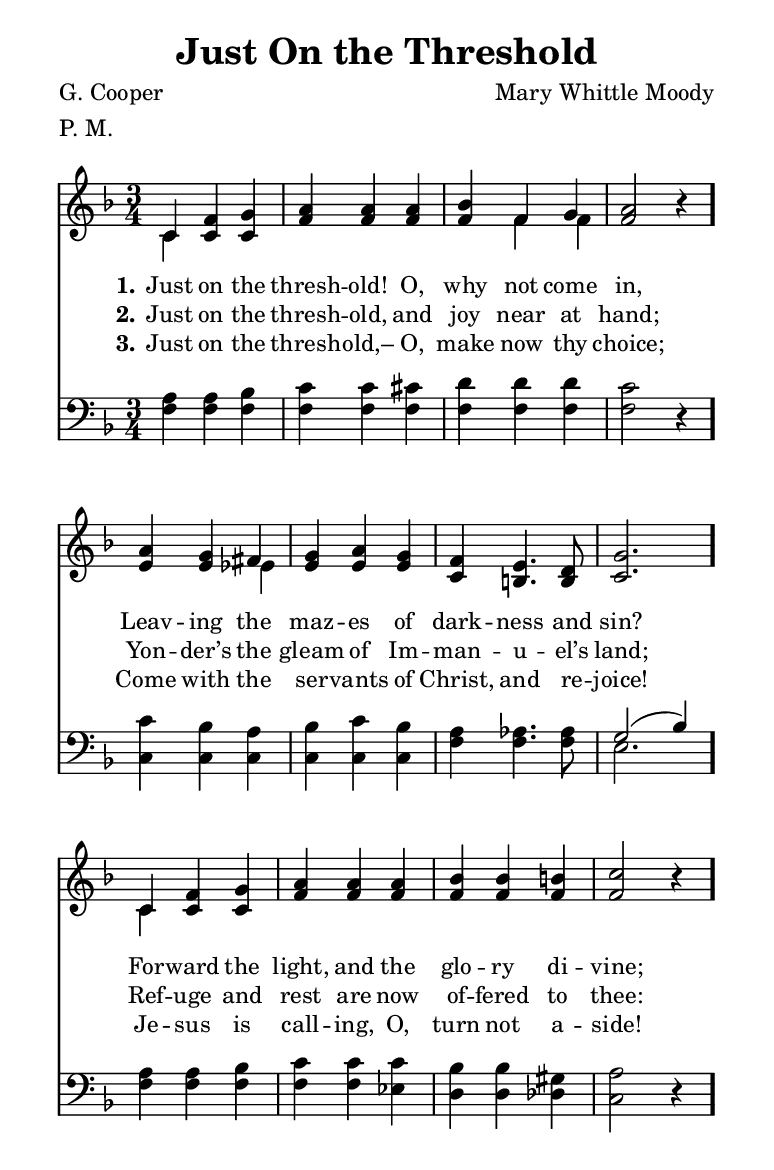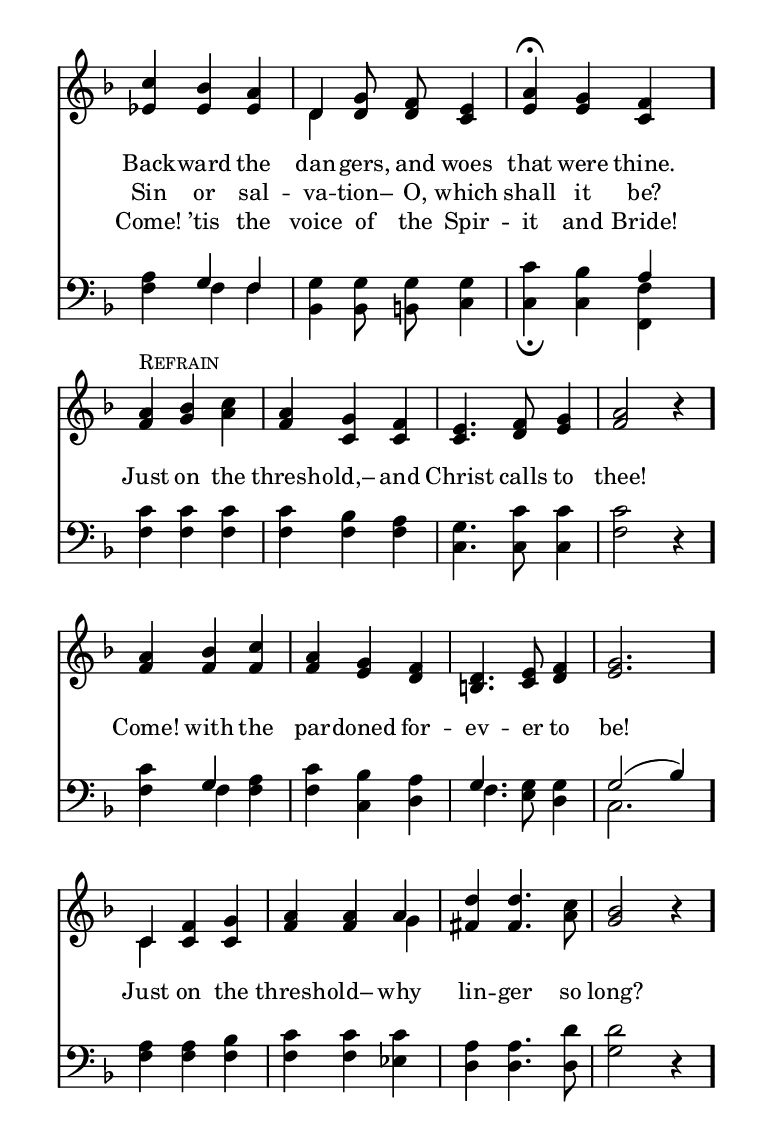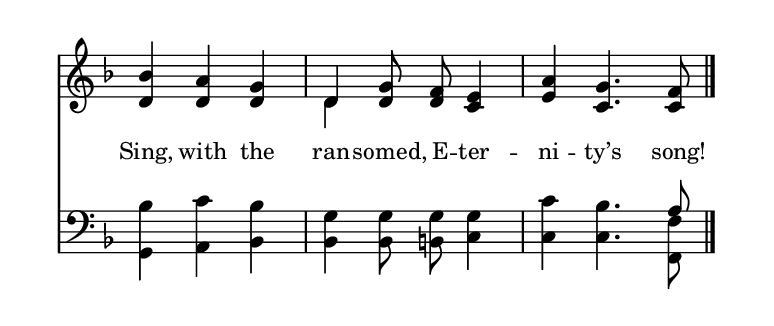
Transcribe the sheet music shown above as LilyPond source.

\include "common/global.ily"
\paper {
  \include "common/paper.ily"
  ragged-last-bottom = ##t
  systems-per-page = #(cond (is-eogsized 5) (#t #f))
  page-count = #(cond (is-eogsized 2) (#t #f))
  system-count = #(cond (is-eogsized 7) (#t #f))
}

\header{
  hymnnumber = "98"
  title = "Just On the Threshold"
  tunename = "Moment By Moment"
  meter = "P. M."
  poet = "G. Cooper"
  composer = "Mary Whittle Moody"
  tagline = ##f
}

% for fermata in MIDI
ta = { \tempo 4=120 }
tb = { \tempo 4=60 }

patternAA = { c4 c4 c4 | c4 c4 c4 | c4 c4 c4 | c2 c4 }
patternBA = { c4 c4 c4 | c4 c4 c4 | c4 c4. c8 | c2. }
patternBB = { c4 c4 c4 | c4 c4 c4 | c4 c4. c8 | c2( c4) }
patternCA = { c4 c4 c4 | c4 c8 c8 c4 | c4 \tb c4 \ta c4 | c2. }
patternDA = { c4 c4 c4 | c4 c4 c4 | c4. c8 c4 | c2 c4 }
patternEA = { c4 c4 c4 | c4 c4 c4 | c4. c8 c4 | c2. }
patternEB = { c4 c4 c4 | c4 c4 c4 | c4. c8 c4 | c2( c4) }
patternFA = { c4 c4 c4 | c4 c4 c4 | c4 c4. c8 | c2 c4 }
patternGA = { c4 c4 c4 | c4 c8 c8 c4 | c4 c4. c8 | c2. }

global = {
  \include "common/overrides.ily"
  \override Staff.TimeSignature.style = #'numbered
  \time 3/4
  \override Score.MetronomeMark.transparent = ##t % hide all fermata changes too
  \ta
  \key f \major
  \autoBeamOff
}

notesSoprano = {
\global
\relative c' {

  \changePitch \patternAA { c f g | a a a | bes f g | a r } \eogbreak
  \changePitch \patternBA { a g fis | g a g | f e d | g } \eogbreak
  \changePitch \patternAA { c, f g | a a a | bes bes b | c r } \eogbreak
  \changePitch \patternCA { c bes a | d, g f | e a \fermata g | f } \eogbreak

  << s^\markup { \small \caps "Refrain" }
  \changePitch \patternDA { a bes c | a g f | e f g | a r } >>
  \changePitch \patternEA { a bes c | a g f | d e f | g }
  \changePitch \patternFA { c, f g | a a a | d d c | bes r }
  \changePitch \patternGA { bes a g | d g f | e a g | f }

  \bar "|."

}
}

notesAlto = {
\global
\relative e' {

  \changePitch \patternAA { c c c | f f f | f f f | f r }
  \changePitch \patternBA { e e ees | e e e | c b! b | c }
  \changePitch \patternAA { c c c | f f f | f f f | f r }
  \changePitch \patternCA { ees ees ees | d d d | c e e | c }

  \changePitch \patternDA { f g a | f c c | c d e | f r }
  \changePitch \patternEA { f f f | f e d | b! c d | e }
  \changePitch \patternFA { c c c | f f g | fis fis a | g r }
  \changePitch \patternGA { d d d | d d d | c e c | c }

}
}

notesTenor = {
\global
\relative a {

  \changePitch \patternAA { a a bes | c c cis | d d d | c r }
  \changePitch \patternBB { c bes a | bes c bes | a aes aes | g( bes) }
  \changePitch \patternAA { a a bes | c c c | bes bes gis | a r }
  \changePitch \patternCA { a g f | g g g | g c bes | a }

  \changePitch \patternDA { c c c | c bes a | g c c | c r }
  \changePitch \patternEB { c g a | c bes a | g g g | g( bes) }
  \changePitch \patternFA { a a bes | c c c | a a d | d r }
  \changePitch \patternGA { bes c bes | g g g | g c bes | a }

}
}

notesBass = {
\global
\relative f {

  \changePitch \patternAA { f f f | f f f | f f f | f r }
  \changePitch \patternBA { c c c | c c c | f f f | e }
  \changePitch \patternAA { f f f | f f ees | d d des | c r }
  \changePitch \patternCA { f f f | bes, bes b! | c c_\fermata c | <f f,> }

  \changePitch \patternDA { f f f | f f f | c c c | f r }
  \changePitch \patternEA { f f f | f c d | f e d | c }
  \changePitch \patternFA { f f f | f f ees | d d d | g r }
  \changePitch \patternGA { g, a bes | bes bes b! | c c c | <f f,> }

}
}

% This hymn does not have \bar "." at the end of each line as typeset in the
% original

Refrain = \lyricmode {

Just on the thresh -- old,– and Christ calls to thee! \bar "."
Come! with the par -- doned for -- ev -- er to be! \bar "."
Just on the thresh -- old– why lin -- ger so long? \bar "."
Sing, with the ran -- somed, E -- ter -- ni -- ty’s song! \bar "."

}

wordsA = \lyricmode {
\set stanza = "1."

Just on the thresh -- old! O, why not come in, \bar "."
Leav -- ing the maz -- es of dark -- ness and sin? \bar "."
For -- ward the light, and the glo -- ry di -- vine; \bar "."
Back -- ward the dan -- gers, and woes that were thine. \bar "."

}

wordsB = \lyricmode {
\set stanza = "2."

Just on the thresh -- old, and joy near at hand;
Yon -- der’s the gleam of Im -- man -- u -- el’s land;
Ref -- uge and rest are now of -- fered to thee:
Sin or sal -- va -- tion– O, which shall it be?

\Refrain

}

wordsC = \lyricmode {
\set stanza = "3."

Just on the thresh -- old,– O, make now thy choice;
Come with the ser -- vants of Christ, and re -- joice!
Je -- sus is call -- ing, O, turn not a -- side!
Come! ’tis the voice of the Spir -- it and Bride!

}

\score {
  \context ChoirStaff <<
    \context Staff = upper <<
      \set Staff.autoBeaming = ##f
      \set ChoirStaff.systemStartDelimiter = #'SystemStartBar
      \set ChoirStaff.printPartCombineTexts = ##f
      \partcombine #'(2 . 9) \notesSoprano \notesAlto
      \context NullVoice = sopranos { \voiceOne << \notesSoprano >> }
      \context NullVoice = altos { \voiceTwo << \notesAlto >> }
      \context Lyrics = one   \lyricsto sopranos \wordsA
      \context Lyrics = two   \lyricsto sopranos \wordsB
      \context Lyrics = three \lyricsto sopranos \wordsC
    >>
    \context Staff = men <<
      \set Staff.autoBeaming = ##f
      \clef bass
      \set ChoirStaff.printPartCombineTexts = ##f
      \partcombine #'(2 . 9) \notesTenor \notesBass
      \context NullVoice = tenors { \voiceOne << \notesTenor >> }
      \context NullVoice = basses { \voiceTwo << \notesBass >> }
    >>
  >>
  \layout {
    \include "common/layout.ily"
  }
  \midi{
    \include "common/midi.ily"
  }
}

%\markup { \fill-line { \column {
%  \line{ \bold 5 \column { \wordsE } } \combine \null \vspace #0.4
%  \line{ \bold 6 \column { \wordsF } } \combine \null \vspace #0.4
%  \line{ \bold 7 \column { \wordsG } } \combine \null \vspace #0.4
%  \line{ \bold 8 \column { \wordsH } } \combine \null \vspace #0.4
%} } }

\version "2.19.49"  % necessary for upgrading to future LilyPond versions.

% vi:set et ts=2 sw=2 ai nocindent syntax=lilypond:
